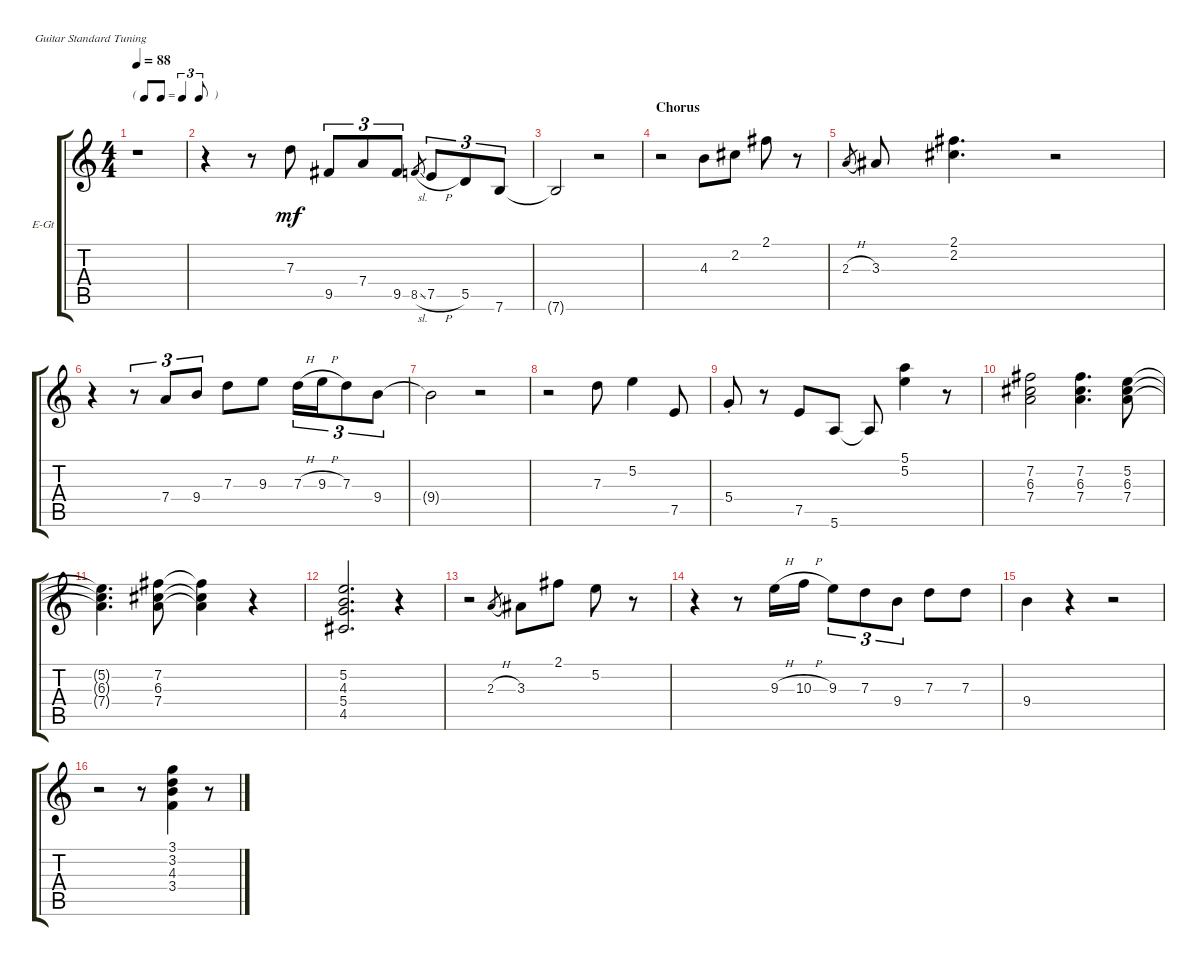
\defaultSystemsLayout 4
\bracketExtendMode groupsimilarinstruments
\firstSystemTrackNameOrientation horizontal
\otherSystemsTrackNameOrientation horizontal
\track ("Electric Guitar" "E-Gt") {instrument electricguitarclean}
\staff {score tabs}
\tuning (E4 B3 G3 D3 A2 E2)
\ts (4 4)
\tf triplet8th
\tempo 88
\clef g2
\scale
0.333333
\ks c
r.1{dy mf} |
\scale
0.333333 r.4 r.8 7.3.8 9.5.8{tu (3 2)} 7.4.8{tu (3 2)} 9.5.8{tu (3 2)} 8.5{sl}.8{gr} 7.5{h}.8{tu (3 2)} 5.5.8{tu (3 2)} 7.6.8{tu (3 2)} |
\scale
0.333333 7.6{t}.2 r.2 |
\section ("" "Chorus")
\scale
0.333333 r.2 4.3.8 2.2.8 2.1.8 r.8 |
\scale
0.333333 2.3{h}.8{gr} 3.3.8 (2.2 2.1).4{d} r.2 |
\scale
0.333333 r.4 r.8{tu (3 2)} 7.4.8{tu (3 2)} 9.4.8{tu (3 2)} 7.3.8 9.3.8 7.3{h}.16{tu (3 2)} 9.3{h}.16{tu (3 2)} 7.3.8{tu (3 2)} 9.4.8{tu (3 2)} |
\scale
0.333333 9.4{t}.2 r.2 |
\scale
0.333333 r.2 7.3.8 5.2.4 7.5.8 |
\scale
0.333333 5.4{st}.8 r.8 7.5.8 5.6.8 5.6{t}.8 (5.1 5.2).4 r.8 |
\scale
0.333333 (7.2 6.3 7.4).2 (7.4 6.3 7.2).4{d} (5.2 6.3 7.4).8 |
\scale
0.333333 (7.4{t} 6.3{t} 5.2{t}).4{d} (7.2 6.3 7.4).8 (7.4{t} 6.3{t} 7.2{t}).4 r.4 |
\scale
0.333333 (5.2 4.3 5.4 4.5).2{d} r.4 |
\scale
0.333333 r.2 2.3{h}.8{gr} 3.3.8 2.1.8 5.2.8 r.8 |
\scale
0.333333 r.4 r.8 9.3{h}.16 10.3{h}.16 9.3.8{tu (3 2)} 7.3.8{tu (3 2)} 9.4.8{tu (3 2)} 7.3.8 7.3.8 |
\scale
0.333333 9.4.4 r.4 r.2 |
\scale
0.333333 r.2 r.8 (3.4 4.3 3.2 3.1).4 r.8
